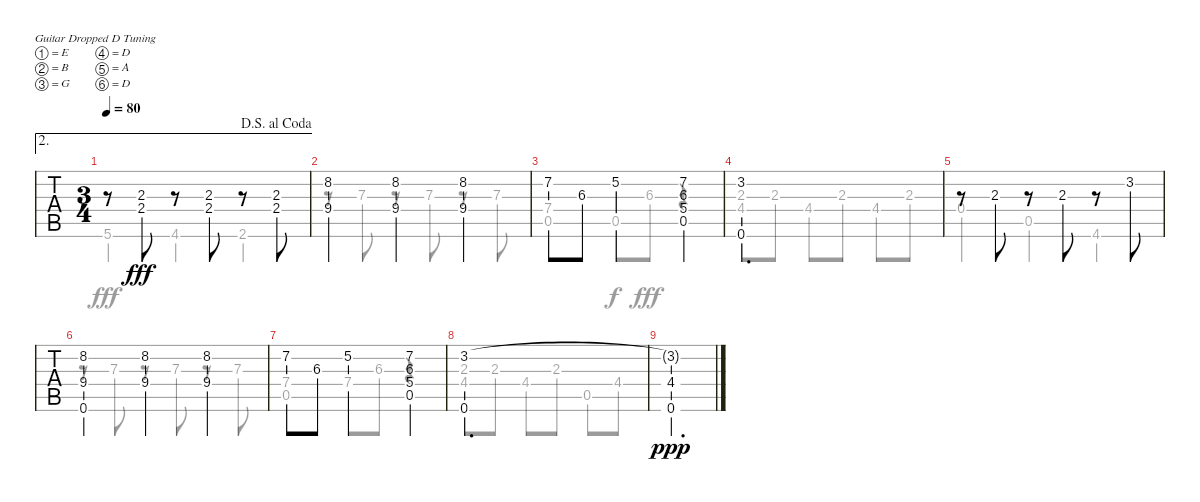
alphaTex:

\bracketExtendMode groupsimilarinstruments
\singleTrackTrackNamePolicy hidden
\multiTrackTrackNamePolicy hidden
\firstSystemTrackNameOrientation horizontal
\otherSystemsTrackNameOrientation horizontal
\track ("G1 Untitled" "G1 Untitle") {instrument acousticguitarnylon}
\staff {tabs}
\tuning (E4 B3 G3 D3 A2 D2)
\voice
\ae 2
\ts (3 4)
\jump dalsegnoalcoda
\tempo 80
\clef g2
\ks f
r.8{dy fff} (2.3 2.4).8 r.8 (2.3 2.4).8 r.8 (2.3 2.4).8 |
\ks d
(8.2 9.4).4 (8.2 9.4).4 (8.2 9.4).4 |
7.2.8 6.3.8 5.2.4 (7.2 6.3 5.4 0.5).4 |
(3.2 0.6).2{d} |
r.8 2.3.8 r.8 2.3.8 r.8 3.2.8 |
(8.2 9.4 0.6).4 (8.2 9.4).4 (8.2 9.4).4 |
7.2.8 6.3.8 5.2.4 (7.2 6.3 5.4 0.5).4 |
(3.2 0.6).2{d} |
(3.2{t} 4.4 0.6).2{d dy ppp}
\voice
\clef g2
\ottava regular
\simile none
\ks f
5.6.4{dy fff} 4.6.4 2.6.4 |
\ks d
r.8 7.3.8 r.8 7.3.8 r.8 7.3.8 |
(7.4 0.5).4 0.5.8{dy f} 6.3.8{dy fff} r.4 |
(2.3 4.4).8 2.3.8 4.4.8 2.3.8 4.4.8 2.3.8 |
0.4.4 0.5.4 4.6.4 |
r.8 7.3.8 r.8 7.3.8 r.8 7.3.8 |
(7.4 0.5).4 7.4.8 6.3.8 r.4 |
(2.3 4.4).8 2.3.8 4.4.8 2.3.8 0.5.8 4.4.8 |
